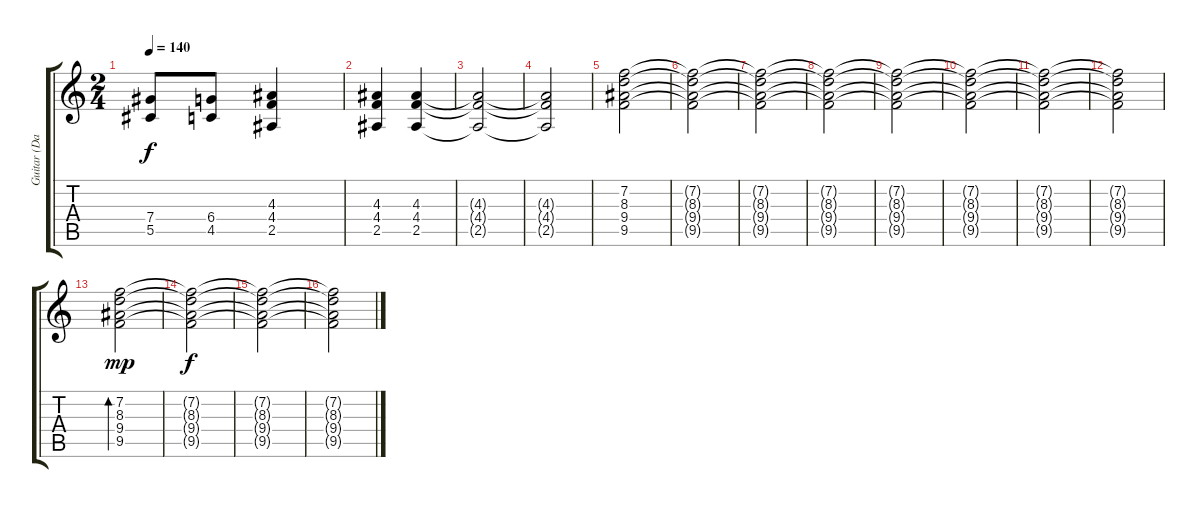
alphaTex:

\track ("Guitar (Dallas Green)" "Guitar (Da") {instrument distortionguitar}
\staff {score tabs}
\tuning (Eb4 Bb3 Gb3 Db3 Ab2 Eb2) {hide}
\ts (2 4)
\tempo 140
\clef g2
\ks c
(7.4 5.5).8{dy f} (6.4 4.5).8 (4.3 4.4 2.5).4 |
(4.3 4.4 2.5).4 (4.3 4.4 2.5).4 |
(4.3{t} 4.4{t} 2.5{t}).2 |
(4.3{t} 4.4{t} 2.5{t}).2 |
(7.2 8.3 9.4 9.5).2 |
(7.2{t} 8.3{t} 9.4{t} 9.5{t}).2 |
(7.2{t} 8.3{t} 9.4{t} 9.5{t}).2 |
(7.2{t} 8.3{t} 9.4{t} 9.5{t}).2 |
(7.2{t} 8.3{t} 9.4{t} 9.5{t}).2 |
(7.2{t} 8.3{t} 9.4{t} 9.5{t}).2 |
(7.2{t} 8.3{t} 9.4{t} 9.5{t}).2 |
(7.2{t} 8.3{t} 9.4{t} 9.5{t}).2 |
(7.2 8.3 9.4 9.5).2{bd 60 dy mp} |
(7.2{t} 8.3{t} 9.4{t} 9.5{t}).2{dy f} |
(7.2{t} 8.3{t} 9.4{t} 9.5{t}).2 |
(7.2{t} 8.3{t} 9.4{t} 9.5{t}).2
